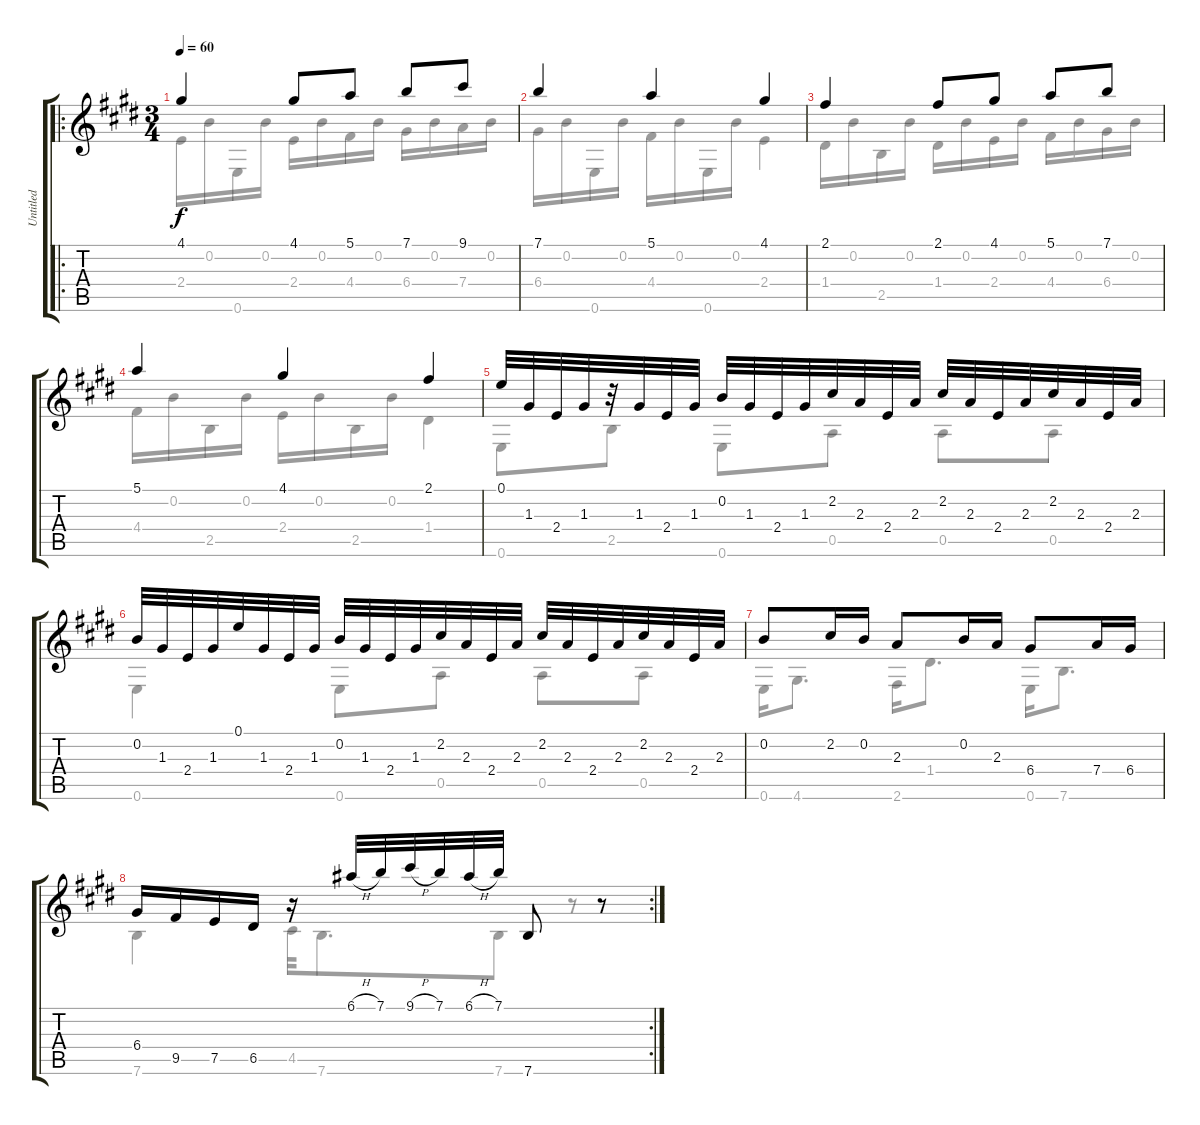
\track ("Untitled" "Untitled") {instrument acousticguitarnylon}
\staff {score tabs}
\tuning (E4 B3 G3 D3 A2 E2) {hide}
\voice
\ro
\ts (3 4)
\tempo 60
\clef g2
\ks e
4.1.4{dy f instrument acousticguitarnylon} 4.1.8 5.1.8 7.1.8 9.1.8 |
\ks c#minor
7.1.4 5.1.4 4.1.4 |
\ks e
2.1.4 2.1.8 4.1.8 5.1.8 7.1.8 |
\ks c#minor
5.1.4 4.1.4 2.1.4 |
\ks e
0.1.32 1.3.32 2.4.32 1.3.32 r.32 1.3.32 2.4.32 1.3.32 0.2.32 1.3.32 2.4.32 1.3.32 2.2.32 2.3.32 2.4.32 2.3.32 2.2.32 2.3.32 2.4.32 2.3.32 2.2.32 2.3.32 2.4.32 2.3.32 |
\ks c#minor
0.2.32 1.3.32 2.4.32 1.3.32 0.1.32 1.3.32 2.4.32 1.3.32 0.2.32 1.3.32 2.4.32 1.3.32 2.2.32 2.3.32 2.4.32 2.3.32 2.2.32 2.3.32 2.4.32 2.3.32 2.2.32 2.3.32 2.4.32 2.3.32 |
\ks e
0.2.8 2.2.16 0.2.16 2.3.8 0.2.16 2.3.16 6.4.8 7.4.16 6.4.16 |
\rc 2
\ks c#minor
6.4.16 9.5.16 7.5.16 6.5.16 r.16 6.1{h}.32 7.1.32 9.1{h}.32 7.1.32 6.1{h}.32 7.1.32 7.6.8 r.8
\voice
\clef g2
\ottava regular
\simile none
\ks e
2.4.16{dy f} 0.2.16 0.6.16 0.2.16 2.4.16 0.2.16 4.4.16 0.2.16 6.4.16 0.2.16 7.4.16 0.2.16 |
\ks c#minor
6.4.16 0.2.16 0.6.16 0.2.16 4.4.16 0.2.16 0.6.16 0.2.16 2.4.4 |
\ks e
1.4.16 0.2.16 2.5.16 0.2.16 1.4.16 0.2.16 2.4.16 0.2.16 4.4.16 0.2.16 6.4.16 0.2.16 |
\ks c#minor
4.4.16 0.2.16 2.5.16 0.2.16 2.4.16 0.2.16 2.5.16 0.2.16 1.4.4 |
\ks e
0.6.8 2.5.8 0.6.8 0.5.8 0.5.8 0.5.8 |
\ks c#minor
0.6.4 0.6.8 0.5.8 0.5.8 0.5.8 |
\ks e
0.6.16 4.6.8{d} 2.6.16 1.4.8{d} 0.6.16 7.6.8{d} |
\ks c#minor
7.6.4 4.5.32 7.6.8{d} 7.6.8 r.8
